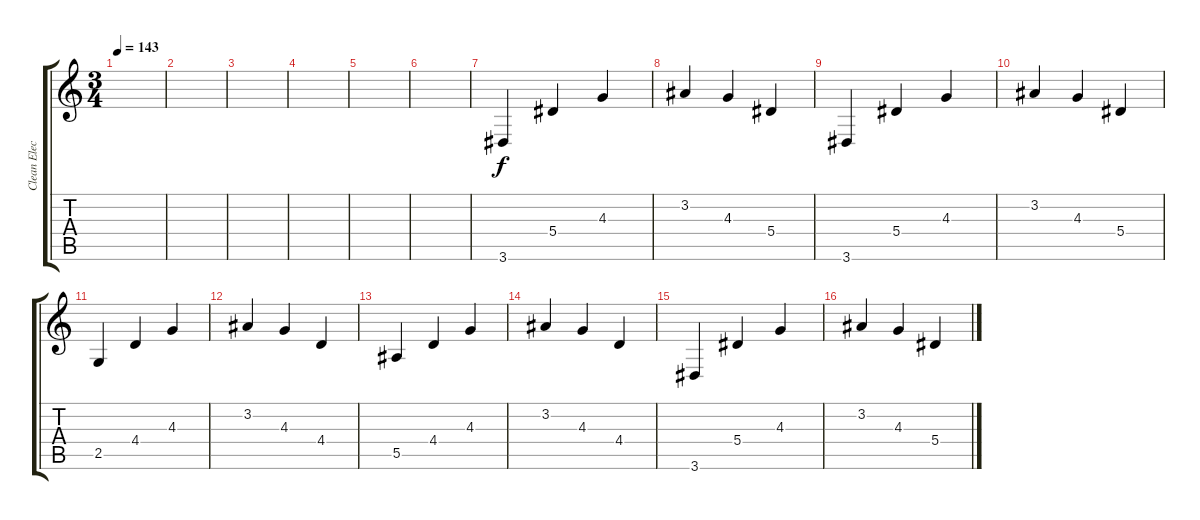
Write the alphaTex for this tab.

\track ("Clean Electric Guitar" "Clean Elec") {instrument electricguitarclean}
\staff {score tabs}
\tuning (C4 G3 Eb3 Bb2 F2 C2) {hide}
\ts (3 4)
\tempo 143
\clef g2
\ks c
|
|
|
|
|
|
3.6.4 5.4.4 4.3.4 |
3.2.4 4.3.4 5.4.4 |
3.6.4 5.4.4 4.3.4 |
3.2.4 4.3.4 5.4.4 |
2.5.4 4.4.4 4.3.4 |
3.2.4 4.3.4 4.4.4 |
5.5.4 4.4.4 4.3.4 |
3.2.4 4.3.4 4.4.4 |
3.6.4 5.4.4 4.3.4 |
3.2.4 4.3.4 5.4.4
